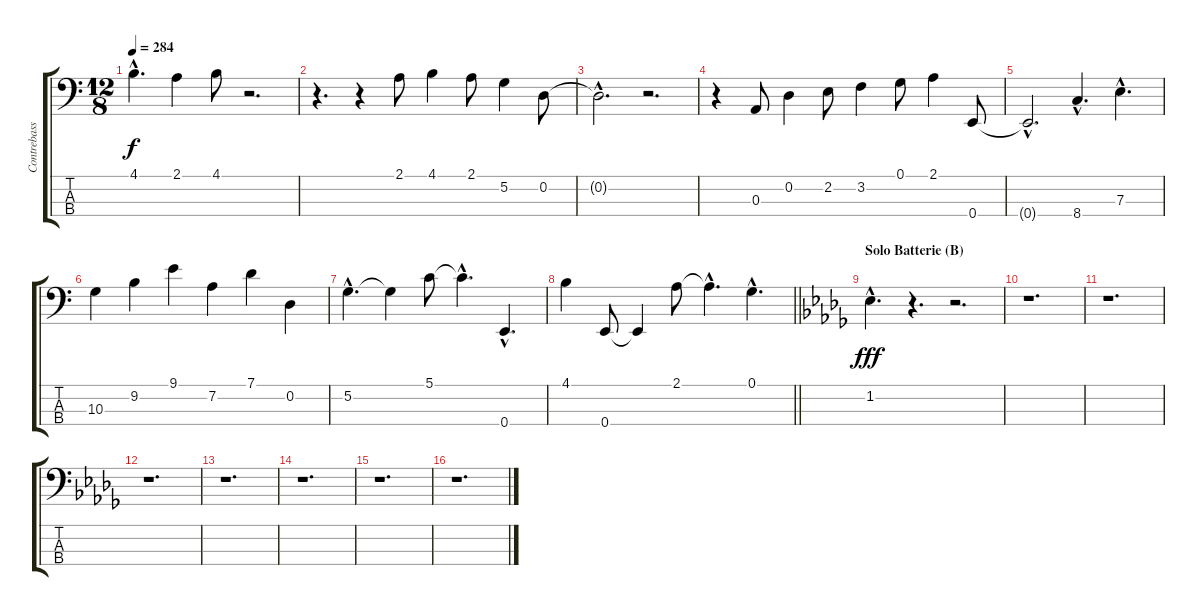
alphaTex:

\track ("Contrebasse" "Contrebass") {instrument acousticbass}
\staff {score tabs}
\tuning (G2 D2 A1 E1) {hide}
\ts (12 8)
\tempo 284
\clef f4
\ks c
4.1{hac t}.4{d dy f} 2.1.4 4.1.8 r.2{d} |
r.4{d} r.4 2.1.8 4.1.4 2.1.8 5.2.4 0.2.8 |
0.2{hac t}.2{d} r.2{d} |
r.4 0.3.8 0.2.4 2.2.8 3.2.4 0.1.8 2.1.4 0.4.8 |
0.4{hac t}.2{d} 8.4{hac}.4{d} 7.3{hac}.4{d} |
10.3.4 9.2.4 9.1.4 7.2.4 7.1.4 0.2.4 |
5.2{hac}.4{d} 5.2{t}.4 5.1.8 5.1{hac t}.4{d} 0.4{hac}.4{d} |
\barLineRight lightlight
4.1.4 0.4.8 0.4{t}.4 2.1.8 2.1{hac t}.4{d} 0.1{hac}.4{d} |
\section ("" "Solo Batterie (B)")
\ks db
1.2{hac}.4{d dy fff} r.4{d} r.2{d} |
r.1{d} |
r.1{d} |
r.1{d} |
r.1{d} |
r.1{d} |
r.1{d} |
r.1{d}
